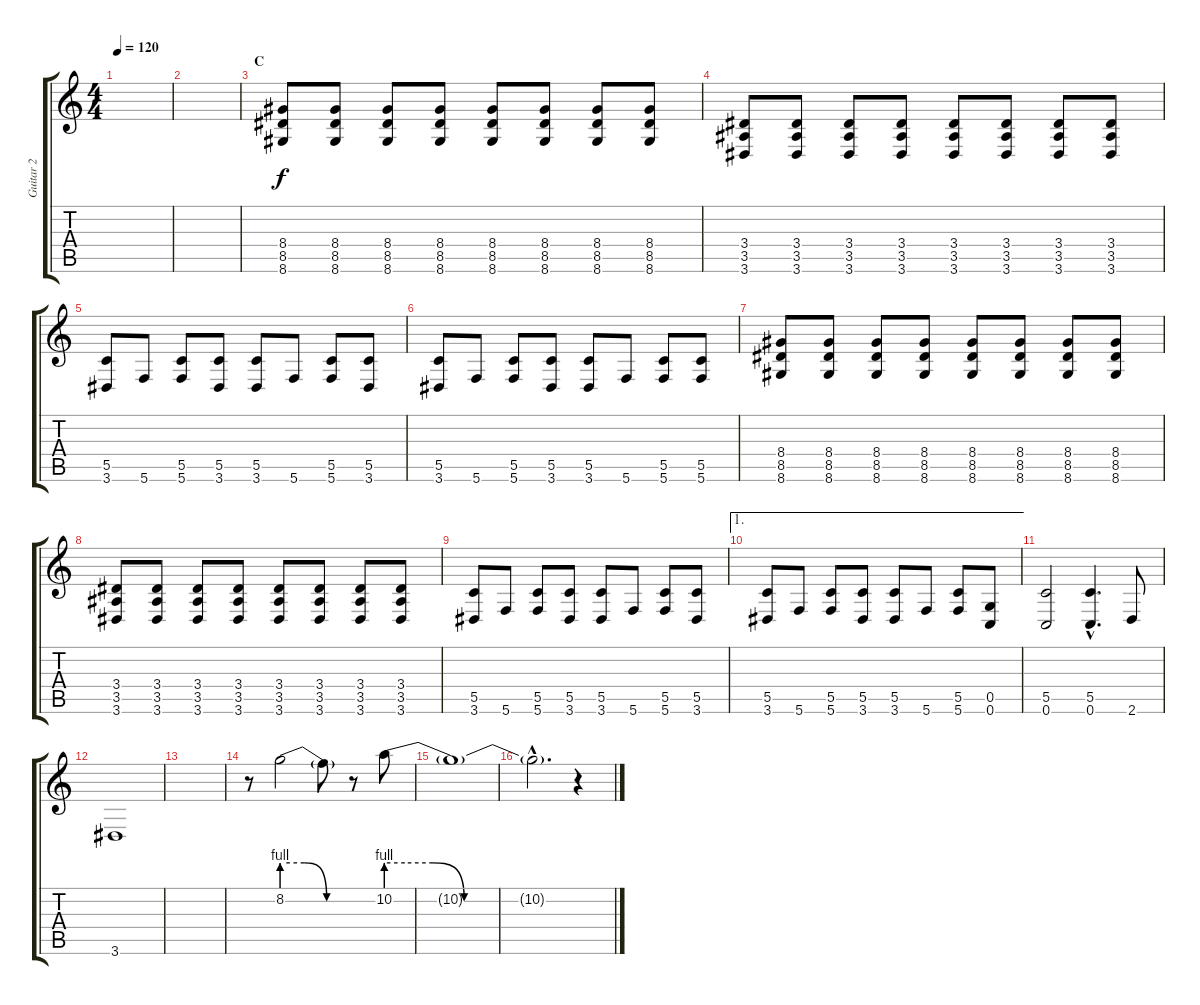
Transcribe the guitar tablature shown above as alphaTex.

\track ("Guitar 2" "Guitar 2") {instrument overdrivenguitar}
\staff {score tabs}
\tuning (D4 A3 F3 C3 G2 C2) {hide}
\ts (4 4)
\tempo 120
\clef g2
\ks c
|
|
\section ("" "C")
(8.4 8.5 8.6).8 (8.4 8.5 8.6).8 (8.4 8.5 8.6).8 (8.4 8.5 8.6).8 (8.4 8.5 8.6).8 (8.4 8.5 8.6).8 (8.4 8.5 8.6).8 (8.4 8.5 8.6).8 |
(3.4 3.5 3.6).8 (3.4 3.5 3.6).8 (3.4 3.5 3.6).8 (3.4 3.5 3.6).8 (3.4 3.5 3.6).8 (3.4 3.5 3.6).8 (3.4 3.5 3.6).8 (3.4 3.5 3.6).8 |
(5.5 3.6).8 5.6.8 (5.5 5.6).8 (5.5 3.6).8 (5.5 3.6).8 5.6.8 (5.5 5.6).8 (5.5 3.6).8 |
(5.5 3.6).8 5.6.8 (5.5 5.6).8 (5.5 3.6).8 (5.5 3.6).8 5.6.8 (5.5 5.6).8 (5.5 5.6).8 |
(8.4 8.5 8.6).8 (8.4 8.5 8.6).8 (8.4 8.5 8.6).8 (8.4 8.5 8.6).8 (8.4 8.5 8.6).8 (8.4 8.5 8.6).8 (8.4 8.5 8.6).8 (8.4 8.5 8.6).8 |
(3.4 3.5 3.6).8 (3.4 3.5 3.6).8 (3.4 3.5 3.6).8 (3.4 3.5 3.6).8 (3.4 3.5 3.6).8 (3.4 3.5 3.6).8 (3.4 3.5 3.6).8 (3.4 3.5 3.6).8 |
(5.5 3.6).8 5.6.8 (5.5 5.6).8 (5.5 3.6).8 (5.5 3.6).8 5.6.8 (5.5 5.6).8 (5.5 3.6).8 |
\ae 1
(5.5 3.6).8 5.6.8 (5.5 5.6).8 (5.5 3.6).8 (5.5 3.6).8 5.6.8 (5.5 5.6).8 (0.5 0.6).8 |
(5.5 0.6).2 (5.5{hac} 0.6).4{d} 2.6.8 |
3.6.1 |
|
r.8 8.2{be (custom 0 4 20 4 40 0 60 0)}.2 8.2{t}.8 r.8 10.2{be (custom 0 4 6 4 15 4 25 0 30 0 40 0 60 0)}.8 |
10.2{t}.1 |
10.2{hac t}.2{d} r.4
